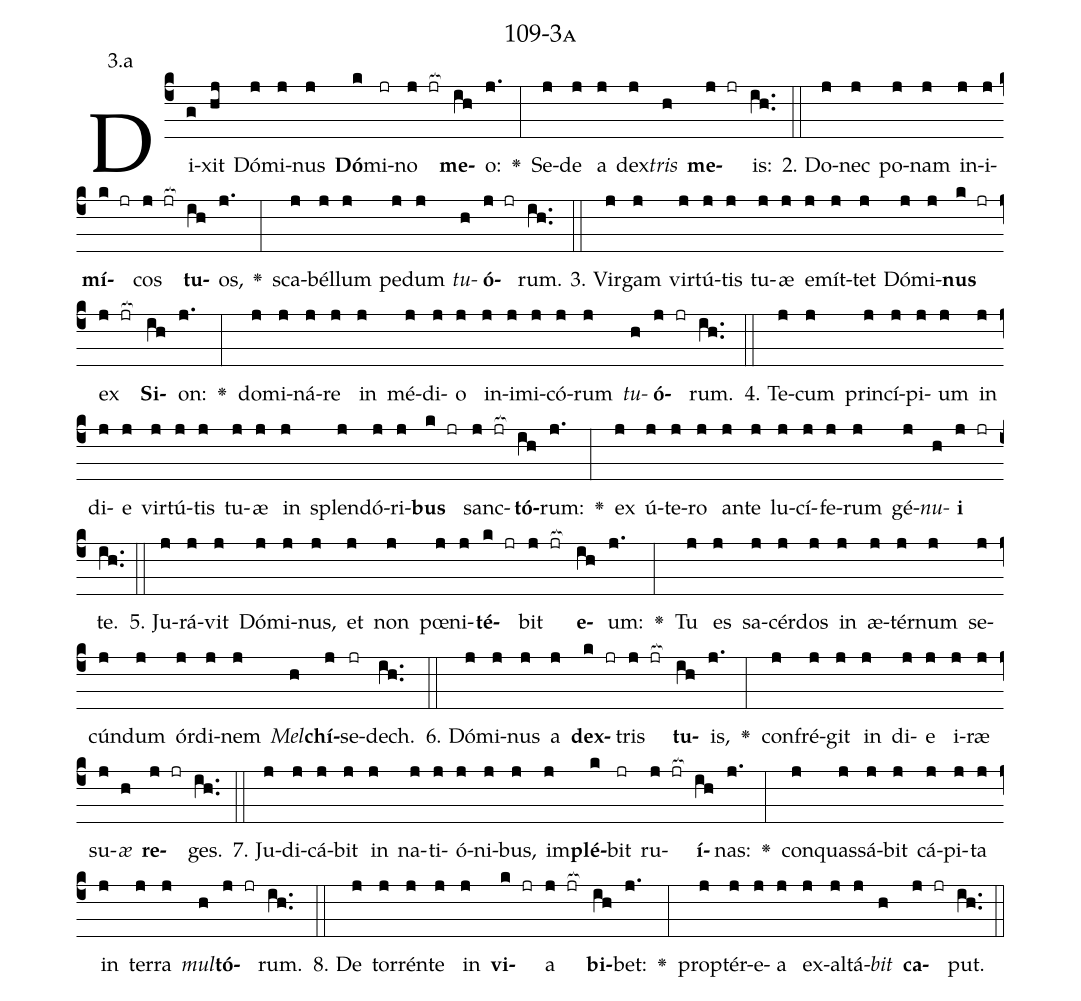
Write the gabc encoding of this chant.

name: 109-3a;
annotation: 3.a;
%%
(c4)Di(g)xit(hj) Dó(j)mi(j)nus(j) <b>Dó</b>(k)mi(jr)no(j jr[ocb:1{]) <b>me</b>(ih[ocb:0}])o:(j.) <v>\greheightstar</v>(:) Se(j)de(j) a(j) dex(j)<i>tris</i>(h) <b>me</b>(j jr)is:(ih..) (::)
2. Do(j)nec(j) po(j)nam(j) in(j)i(j)<b>mí</b>(k jr)cos(j jr[ocb:1{]) <b>tu</b>(ih[ocb:0}])os,(j.) <v>\greheightstar</v>(:) sca(j)bél(j)lum(j) pe(j)dum(j) <i>tu</i>(h)<b>ó</b>(j jr)rum.(ih..) (::)
3. Vir(j)gam(j) vir(j)tú(j)tis(j) tu(j)æ(j) e(j)mít(j)tet(j) Dó(j)mi(j)<b>nus</b>(k jr) ex(j jr[ocb:1{]) <b>Si</b>(ih[ocb:0}])on:(j.) <v>\greheightstar</v>(:) do(j)mi(j)ná(j)re(j) in(j) mé(j)di(j)o(j) in(j)i(j)mi(j)có(j)rum(j) <i>tu</i>(h)<b>ó</b>(j jr)rum.(ih..) (::)
4. Te(j)cum(j) prin(j)cí(j)pi(j)um(j) in(j) di(j)e(j) vir(j)tú(j)tis(j) tu(j)æ(j) in(j) splen(j)dó(j)ri(j)<b>bus</b>(k jr) sanc(j jr[ocb:1{])<b>tó</b>(ih[ocb:0}])rum:(j.) <v>\greheightstar</v>(:) ex(j) ú(j)te(j)ro(j) an(j)te(j) lu(j)cí(j)fe(j)rum(j) gé(j)<i>nu</i>(h)<b>i</b>(j jr) te.(ih..) (::)
5. Ju(j)rá(j)vit(j) Dó(j)mi(j)nus,(j) et(j) non(j) pœ(j)ni(j)<b>té</b>(k jr)bit(j jr[ocb:1{]) <b>e</b>(ih[ocb:0}])um:(j.) <v>\greheightstar</v>(:) Tu(j) es(j) sa(j)cér(j)dos(j) in(j) æ(j)tér(j)num(j) se(j)cún(j)dum(j) ór(j)di(j)nem(j) <i>Mel</i>(h)<b>chí</b>(j)se(jr)dech.(ih..) (::)
6. Dó(j)mi(j)nus(j) a(j) <b>dex</b>(k jr)tris(j jr[ocb:1{]) <b>tu</b>(ih[ocb:0}])is,(j.) <v>\greheightstar</v>(:) con(j)fré(j)git(j) in(j) di(j)e(j) i(j)ræ(j) su(j)<i>æ</i>(h) <b>re</b>(j jr)ges.(ih..) (::)
7. Ju(j)di(j)cá(j)bit(j) in(j) na(j)ti(j)ó(j)ni(j)bus,(j) im(j)<b>plé</b>(k)bit(jr) ru(j jr[ocb:1{])<b>í</b>(ih[ocb:0}])nas:(j.) <v>\greheightstar</v>(:) con(j)quas(j)sá(j)bit(j) cá(j)pi(j)ta(j) in(j) ter(j)ra(j) <i>mul</i>(h)<b>tó</b>(j jr)rum.(ih..) (::)
8. De(j) tor(j)rén(j)te(j) in(j) <b>vi</b>(k jr)a(j jr[ocb:1{]) <b>bi</b>(ih[ocb:0}])bet:(j.) <v>\greheightstar</v>(:) prop(j)tér(j)e(j)a(j) ex(j)al(j)tá(j)<i>bit</i>(h) <b>ca</b>(j jr)put.(ih..) (::)
